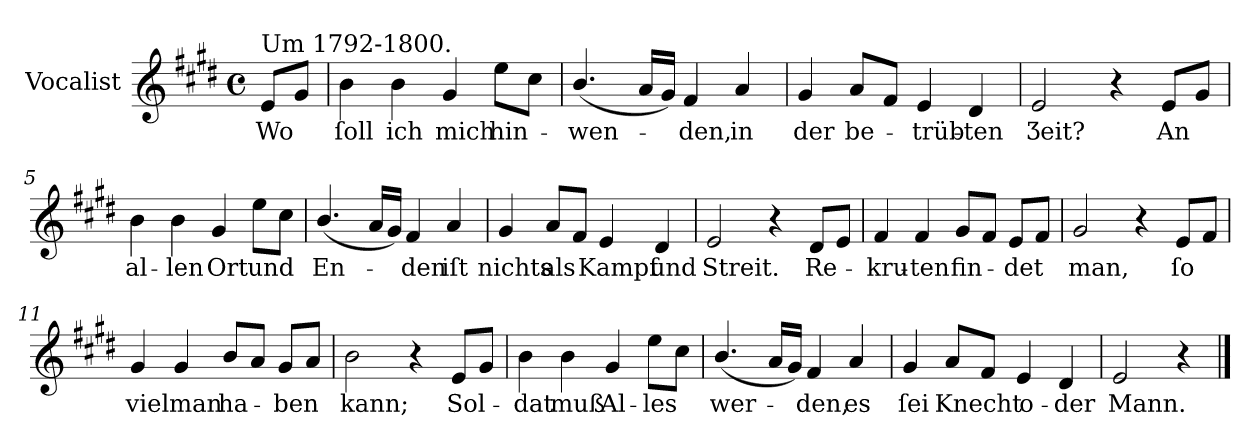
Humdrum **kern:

**kern	**text
*part1	*part1
*staff1	*staff1
*I"Vocalist	*
*k[f#c#g#d#]	*
*E:	*
*M4/4	*
*met(c)	*
=	=
!LO:TX:a:t=Um 1792-1800.	!
8eL	Wo
8g#J	.
=1	=1
4b	ſoll
4b	ich
4g#	mich
8eeL	hin-
8cc#J	.
=2	=2
(4.b/	-wen-
16aLL	.
16g#JJ)	.
4f#	-den,
4a	in
=3	=3
4g#	der
8aL	be-
8f#J	.
4e	-trüb-
4d#	-ten
=4	=4
2e	Ʒeit?
4r	.
8eL	An
8g#J	.
=5	=5
4b	al-
4b	-len
4g#	Ort
8eeL	und
8cc#J	.
=6	=6
(4.b/	En-
16aLL	.
16g#JJ)	.
4f#	-den
4a	iſt
=7	=7
4g#	nichts
8aL	als
8f#J	.
4e	Kampf
4d#	und
=8	=8
2e	Streit.
4r	.
8d#L	Re-
8eJ	.
=9	=9
4f#	-kru-
4f#	-ten
8g#L	fin-
8f#J	.
8eL	-det
8f#J	.
=10	=10
2g#	man,
4r	.
8eL	ſo
8f#J	.
=11	=11
4g#	viel
4g#	man
8bL	ha-
8aJ	.
8g#L	-ben
8aJ	.
=12	=12
2b	kann;
4r	.
8eL	Sol-
8g#J	.
=13	=13
4b	-dat
4b	muß
4g#	Al-
8eeL	-les
8cc#J	.
=14	=14
(4.b/	wer-
16aLL	.
16g#JJ)	.
4f#	-den,
4a	es
=15	=15
4g#	ſei
8aL	Knecht
8f#J	.
4e	o-
4d#	-der
=16	=16
2e	Mann.
4r	.
==	==
*-	*-
